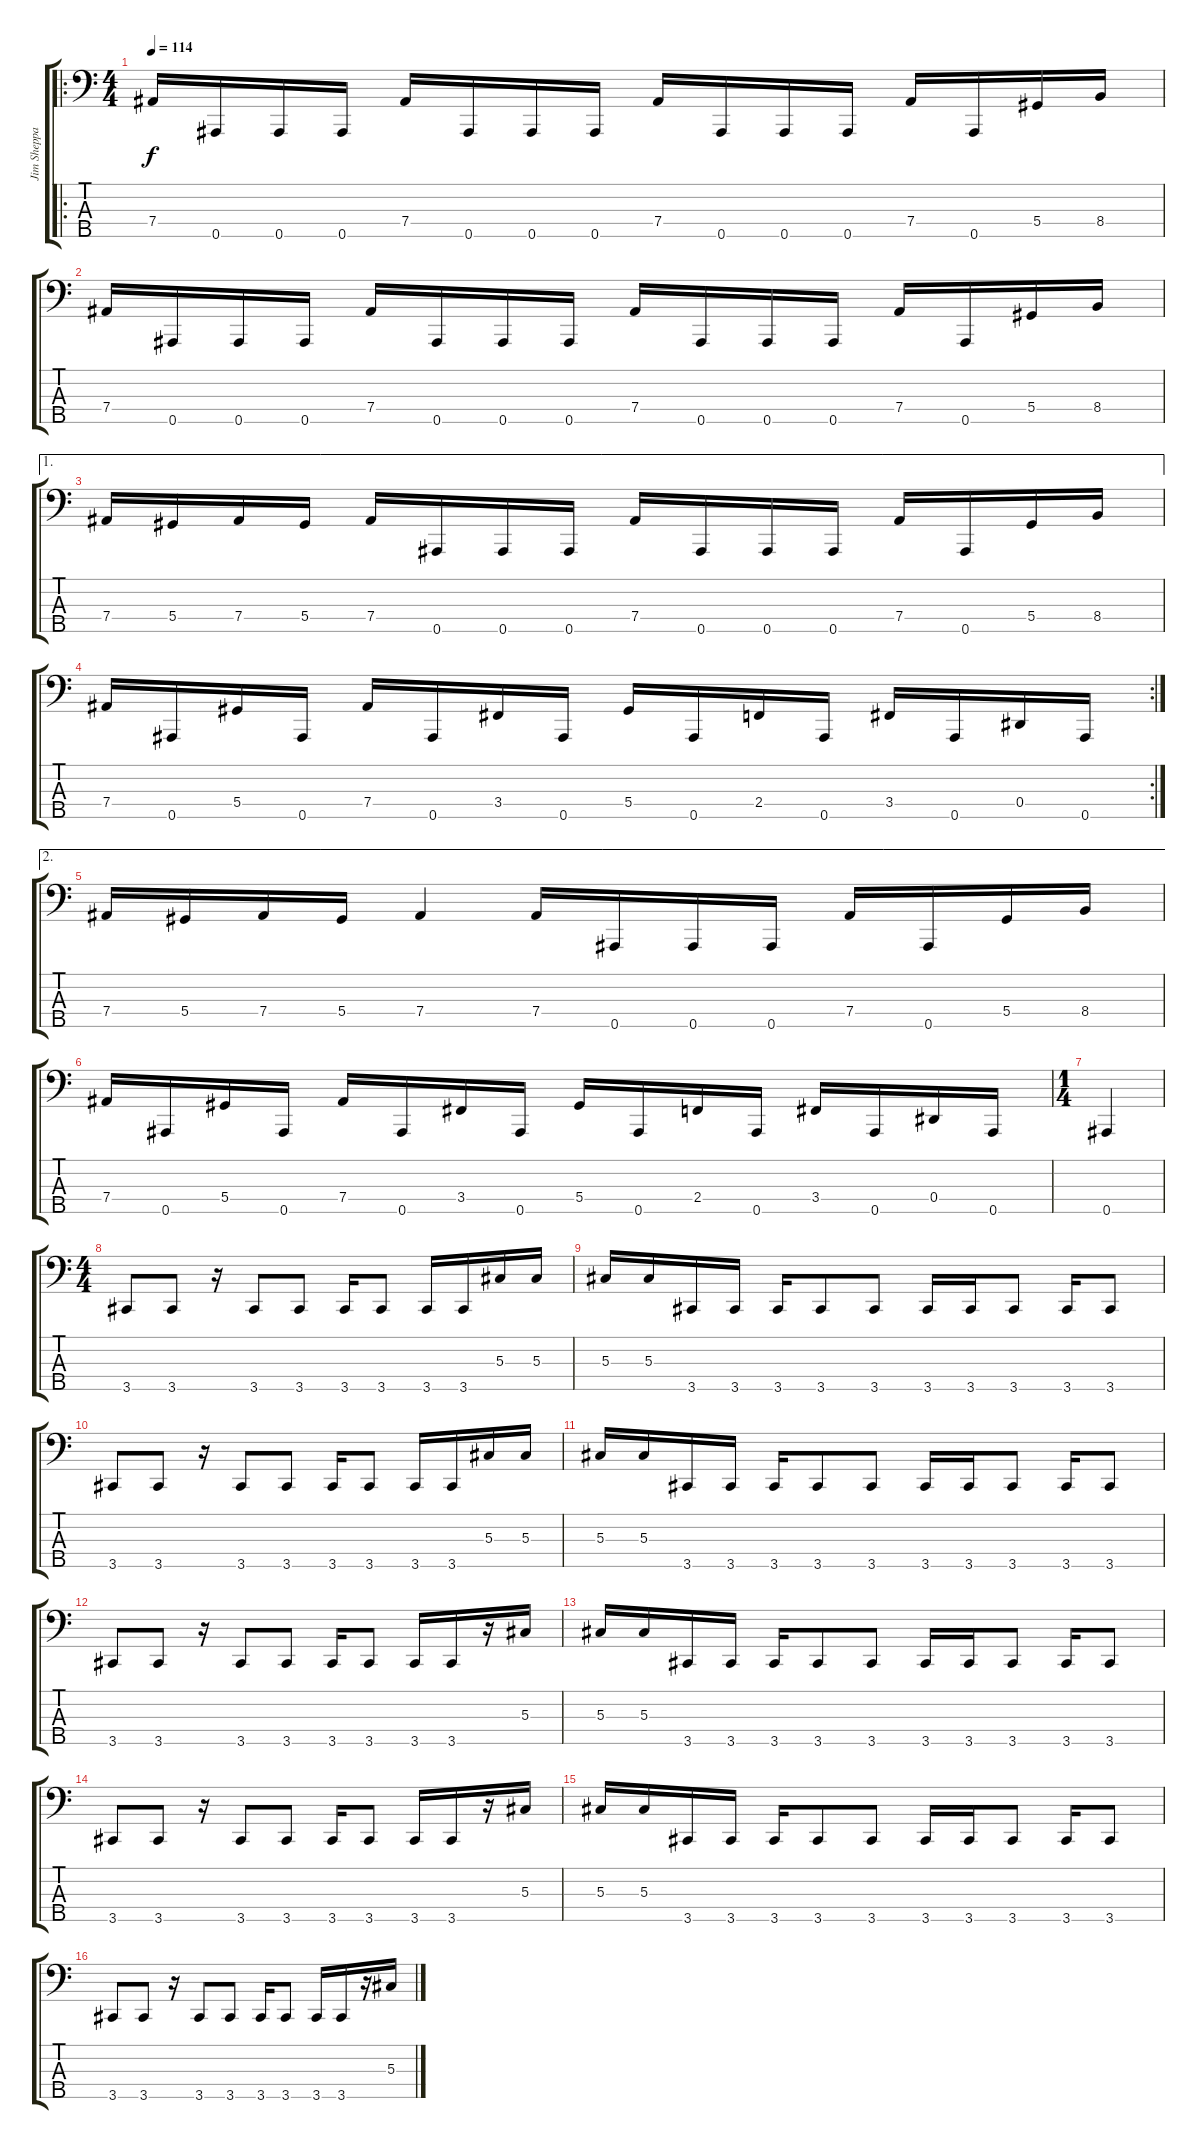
\track ("Jim Sheppard (Bass)" "Jim Sheppa") {instrument electricbasspick}
\staff {score tabs}
\tuning (Gb2 Db2 Ab1 Eb1 Bb0) {hide}
\ro
\ts (4 4)
\tempo 114
\clef f4
\ks c
7.4.16{dy f instrument electricbasspick} 0.5.16 0.5.16 0.5.16 7.4.16 0.5.16 0.5.16 0.5.16 7.4.16 0.5.16 0.5.16 0.5.16 7.4.16 0.5.16 5.4.16 8.4.16 |
7.4.16 0.5.16 0.5.16 0.5.16 7.4.16 0.5.16 0.5.16 0.5.16 7.4.16 0.5.16 0.5.16 0.5.16 7.4.16 0.5.16 5.4.16 8.4.16 |
\ae 1
7.4.16 5.4.16 7.4.16 5.4.16 7.4.16 0.5.16 0.5.16 0.5.16 7.4.16 0.5.16 0.5.16 0.5.16 7.4.16 0.5.16 5.4.16 8.4.16 |
\rc 2
7.4.16 0.5.16 5.4.16 0.5.16 7.4.16 0.5.16 3.4.16 0.5.16 5.4.16 0.5.16 2.4.16 0.5.16 3.4.16 0.5.16 0.4.16 0.5.16 |
\ae 2
7.4.16 5.4.16 7.4.16 5.4.16 7.4.4 7.4.16 0.5.16 0.5.16 0.5.16 7.4.16 0.5.16 5.4.16 8.4.16 |
7.4.16 0.5.16 5.4.16 0.5.16 7.4.16 0.5.16 3.4.16 0.5.16 5.4.16 0.5.16 2.4.16 0.5.16 3.4.16 0.5.16 0.4.16 0.5.16 |
\ts (1 4)
0.5.4 |
\ts (4 4)
3.5.8 3.5.8 r.16 3.5.8 3.5.8 3.5.16 3.5.8 3.5.16 3.5.16 5.3.16 5.3.16 |
5.3.16 5.3.16 3.5.16 3.5.16 3.5.16 3.5.8 3.5.8 3.5.16 3.5.16 3.5.8 3.5.16 3.5.8 |
3.5.8 3.5.8 r.16 3.5.8 3.5.8 3.5.16 3.5.8 3.5.16 3.5.16 5.3.16 5.3.16 |
5.3.16 5.3.16 3.5.16 3.5.16 3.5.16 3.5.8 3.5.8 3.5.16 3.5.16 3.5.8 3.5.16 3.5.8 |
3.5.8 3.5.8 r.16 3.5.8 3.5.8 3.5.16 3.5.8 3.5.16 3.5.16 r.16 5.3.16 |
5.3.16 5.3.16 3.5.16 3.5.16 3.5.16 3.5.8 3.5.8 3.5.16 3.5.16 3.5.8 3.5.16 3.5.8 |
3.5.8 3.5.8 r.16 3.5.8 3.5.8 3.5.16 3.5.8 3.5.16 3.5.16 r.16 5.3.16 |
5.3.16 5.3.16 3.5.16 3.5.16 3.5.16 3.5.8 3.5.8 3.5.16 3.5.16 3.5.8 3.5.16 3.5.8 |
3.5.8 3.5.8 r.16 3.5.8 3.5.8 3.5.16 3.5.8 3.5.16 3.5.16 r.16 5.3.16
